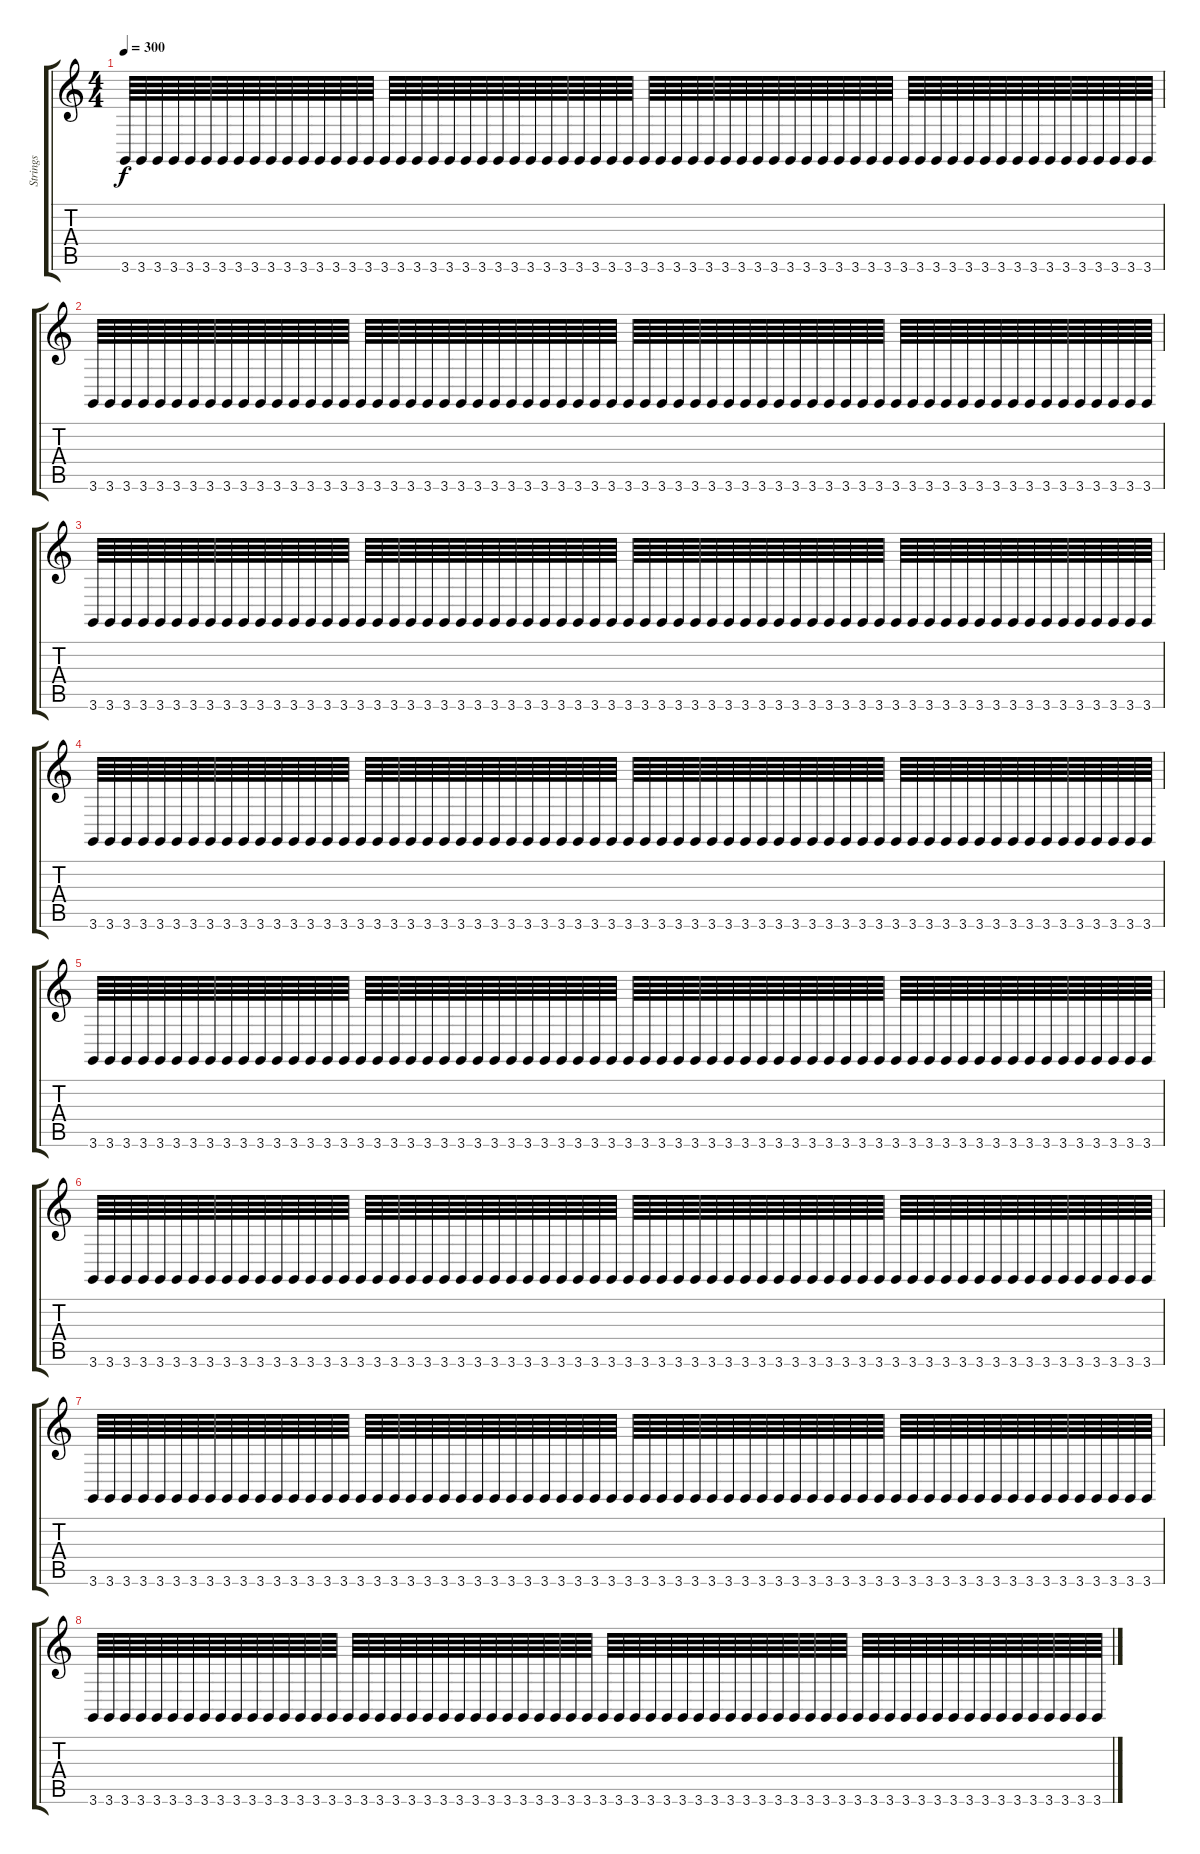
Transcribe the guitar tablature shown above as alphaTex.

\track ("Strings" "Strings") {instrument stringensemble1}
\staff {score tabs}
\tuning (E4 B3 G3 D3 A2 E2) {hide}
\ts (4 4)
\tempo 300
\clef g2
\ks c
3.6.64{dy f volume 13 instrument stringensemble1} 3.6.64 3.6.64 3.6.64 3.6.64 3.6.64 3.6.64 3.6.64 3.6.64 3.6.64 3.6.64 3.6.64 3.6.64 3.6.64 3.6.64 3.6.64 3.6.64 3.6.64 3.6.64 3.6.64 3.6.64 3.6.64 3.6.64 3.6.64 3.6.64 3.6.64 3.6.64 3.6.64 3.6.64 3.6.64 3.6.64 3.6.64 3.6.64 3.6.64 3.6.64 3.6.64 3.6.64 3.6.64 3.6.64 3.6.64 3.6.64 3.6.64 3.6.64 3.6.64 3.6.64 3.6.64 3.6.64 3.6.64 3.6.64 3.6.64 3.6.64 3.6.64 3.6.64 3.6.64 3.6.64 3.6.64 3.6.64 3.6.64 3.6.64 3.6.64 3.6.64 3.6.64 3.6.64 3.6.64 |
3.6.64{volume 13 instrument stringensemble1} 3.6.64 3.6.64 3.6.64 3.6.64 3.6.64 3.6.64 3.6.64 3.6.64 3.6.64 3.6.64 3.6.64 3.6.64 3.6.64 3.6.64 3.6.64 3.6.64 3.6.64 3.6.64 3.6.64 3.6.64 3.6.64 3.6.64 3.6.64 3.6.64 3.6.64 3.6.64 3.6.64 3.6.64 3.6.64 3.6.64 3.6.64 3.6.64 3.6.64 3.6.64 3.6.64 3.6.64 3.6.64 3.6.64 3.6.64 3.6.64 3.6.64 3.6.64 3.6.64 3.6.64 3.6.64 3.6.64 3.6.64 3.6.64 3.6.64 3.6.64 3.6.64 3.6.64 3.6.64 3.6.64 3.6.64 3.6.64 3.6.64 3.6.64 3.6.64 3.6.64 3.6.64 3.6.64 3.6.64 |
3.6.64{volume 13 instrument stringensemble1} 3.6.64 3.6.64 3.6.64 3.6.64 3.6.64 3.6.64 3.6.64 3.6.64 3.6.64 3.6.64 3.6.64 3.6.64 3.6.64 3.6.64 3.6.64 3.6.64 3.6.64 3.6.64 3.6.64 3.6.64 3.6.64 3.6.64 3.6.64 3.6.64 3.6.64 3.6.64 3.6.64 3.6.64 3.6.64 3.6.64 3.6.64 3.6.64 3.6.64 3.6.64 3.6.64 3.6.64 3.6.64 3.6.64 3.6.64 3.6.64 3.6.64 3.6.64 3.6.64 3.6.64 3.6.64 3.6.64 3.6.64 3.6.64 3.6.64 3.6.64 3.6.64 3.6.64 3.6.64 3.6.64 3.6.64 3.6.64 3.6.64 3.6.64 3.6.64 3.6.64 3.6.64 3.6.64 3.6.64 |
3.6.64{volume 13 instrument stringensemble1} 3.6.64 3.6.64 3.6.64 3.6.64 3.6.64 3.6.64 3.6.64 3.6.64 3.6.64 3.6.64 3.6.64 3.6.64 3.6.64 3.6.64 3.6.64 3.6.64 3.6.64 3.6.64 3.6.64 3.6.64 3.6.64 3.6.64 3.6.64 3.6.64 3.6.64 3.6.64 3.6.64 3.6.64 3.6.64 3.6.64 3.6.64 3.6.64 3.6.64 3.6.64 3.6.64 3.6.64 3.6.64 3.6.64 3.6.64 3.6.64 3.6.64 3.6.64 3.6.64 3.6.64 3.6.64 3.6.64 3.6.64 3.6.64 3.6.64 3.6.64 3.6.64 3.6.64 3.6.64 3.6.64 3.6.64 3.6.64 3.6.64 3.6.64 3.6.64 3.6.64 3.6.64 3.6.64 3.6.64 |
3.6.64{volume 13 instrument stringensemble1} 3.6.64 3.6.64 3.6.64 3.6.64 3.6.64 3.6.64 3.6.64 3.6.64 3.6.64 3.6.64 3.6.64 3.6.64 3.6.64 3.6.64 3.6.64 3.6.64 3.6.64 3.6.64 3.6.64 3.6.64 3.6.64 3.6.64 3.6.64 3.6.64 3.6.64 3.6.64 3.6.64 3.6.64 3.6.64 3.6.64 3.6.64 3.6.64 3.6.64 3.6.64 3.6.64 3.6.64 3.6.64 3.6.64 3.6.64 3.6.64 3.6.64 3.6.64 3.6.64 3.6.64 3.6.64 3.6.64 3.6.64 3.6.64 3.6.64 3.6.64 3.6.64 3.6.64 3.6.64 3.6.64 3.6.64 3.6.64 3.6.64 3.6.64 3.6.64 3.6.64 3.6.64 3.6.64 3.6.64 |
3.6.64{volume 13 instrument stringensemble1} 3.6.64 3.6.64 3.6.64 3.6.64 3.6.64 3.6.64 3.6.64 3.6.64 3.6.64 3.6.64 3.6.64 3.6.64 3.6.64 3.6.64 3.6.64 3.6.64 3.6.64 3.6.64 3.6.64 3.6.64 3.6.64 3.6.64 3.6.64 3.6.64 3.6.64 3.6.64 3.6.64 3.6.64 3.6.64 3.6.64 3.6.64 3.6.64 3.6.64 3.6.64 3.6.64 3.6.64 3.6.64 3.6.64 3.6.64 3.6.64 3.6.64 3.6.64 3.6.64 3.6.64 3.6.64 3.6.64 3.6.64 3.6.64 3.6.64 3.6.64 3.6.64 3.6.64 3.6.64 3.6.64 3.6.64 3.6.64 3.6.64 3.6.64 3.6.64 3.6.64 3.6.64 3.6.64 3.6.64 |
3.6.64{volume 13 instrument stringensemble1} 3.6.64 3.6.64 3.6.64 3.6.64 3.6.64 3.6.64 3.6.64 3.6.64 3.6.64 3.6.64 3.6.64 3.6.64 3.6.64 3.6.64 3.6.64 3.6.64 3.6.64 3.6.64 3.6.64 3.6.64 3.6.64 3.6.64 3.6.64 3.6.64 3.6.64 3.6.64 3.6.64 3.6.64 3.6.64 3.6.64 3.6.64 3.6.64 3.6.64 3.6.64 3.6.64 3.6.64 3.6.64 3.6.64 3.6.64 3.6.64 3.6.64 3.6.64 3.6.64 3.6.64 3.6.64 3.6.64 3.6.64 3.6.64 3.6.64 3.6.64 3.6.64 3.6.64 3.6.64 3.6.64 3.6.64 3.6.64 3.6.64 3.6.64 3.6.64 3.6.64 3.6.64 3.6.64 3.6.64 |
3.6.64{volume 13 instrument stringensemble1} 3.6.64 3.6.64 3.6.64 3.6.64 3.6.64 3.6.64 3.6.64 3.6.64 3.6.64 3.6.64 3.6.64 3.6.64 3.6.64 3.6.64 3.6.64 3.6.64 3.6.64 3.6.64 3.6.64 3.6.64 3.6.64 3.6.64 3.6.64 3.6.64 3.6.64 3.6.64 3.6.64 3.6.64 3.6.64 3.6.64 3.6.64 3.6.64 3.6.64 3.6.64 3.6.64 3.6.64 3.6.64 3.6.64 3.6.64 3.6.64 3.6.64 3.6.64 3.6.64 3.6.64 3.6.64 3.6.64 3.6.64 3.6.64 3.6.64 3.6.64 3.6.64 3.6.64 3.6.64 3.6.64 3.6.64 3.6.64 3.6.64 3.6.64 3.6.64 3.6.64 3.6.64 3.6.64 3.6.64
